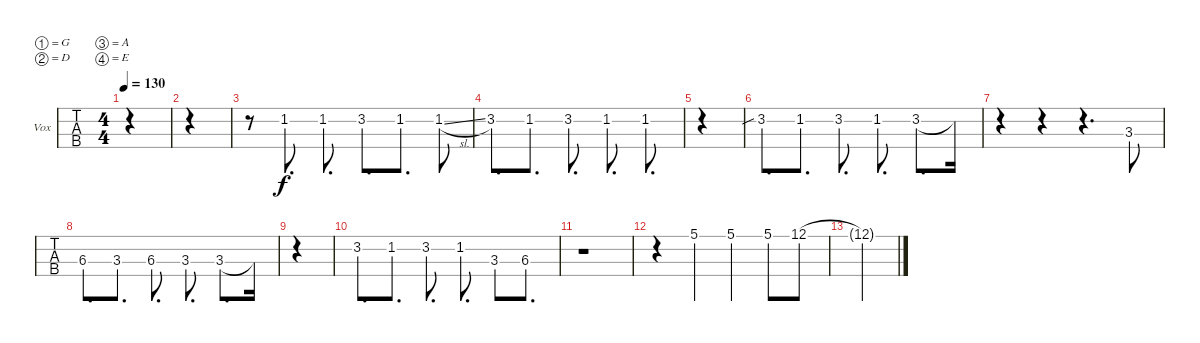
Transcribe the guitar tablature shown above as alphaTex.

\defaultSystemsLayout 4
\bracketExtendMode groupsimilarinstruments
\firstSystemTrackNameOrientation horizontal
\otherSystemsTrackNameOrientation horizontal
\track ("Vox" "Vox") {mute instrument electricbassfinger}
\staff {tabs}
\tuning (G3 D3 A2 E2)
\ts (4 4)
\tempo 130
\clef f4
\ks c
|
|
r.8 1.2.8{d} 1.2{st}.8{d} 3.2.8{d} 1.2.8{d} 1.2{sl}.8 |
3.2.8{d} 1.2.8{d} 3.2.8{d} 1.2.8{d} 1.2.8{d} |
|
3.2{sib}.8{d} 1.2.8{d} 3.2.8{d} 1.2.8{d} 3.2.8{d} 3.2{t}.16 |
r.4 r.4 r.4{d} 3.3.8 |
6.3.8{d} 3.3.8{d} 6.3.8{d} 3.3.8{d} 3.3.8{d} 3.3{t}.16 |
|
3.2.8{d} 1.2.8{d} 3.2.8{d} 1.2.8{d} 3.3.8 6.3.8{d} |
r.1 |
r.4 5.1.4 5.1.4 5.1.8 12.1.8 |
12.1{t}.4
